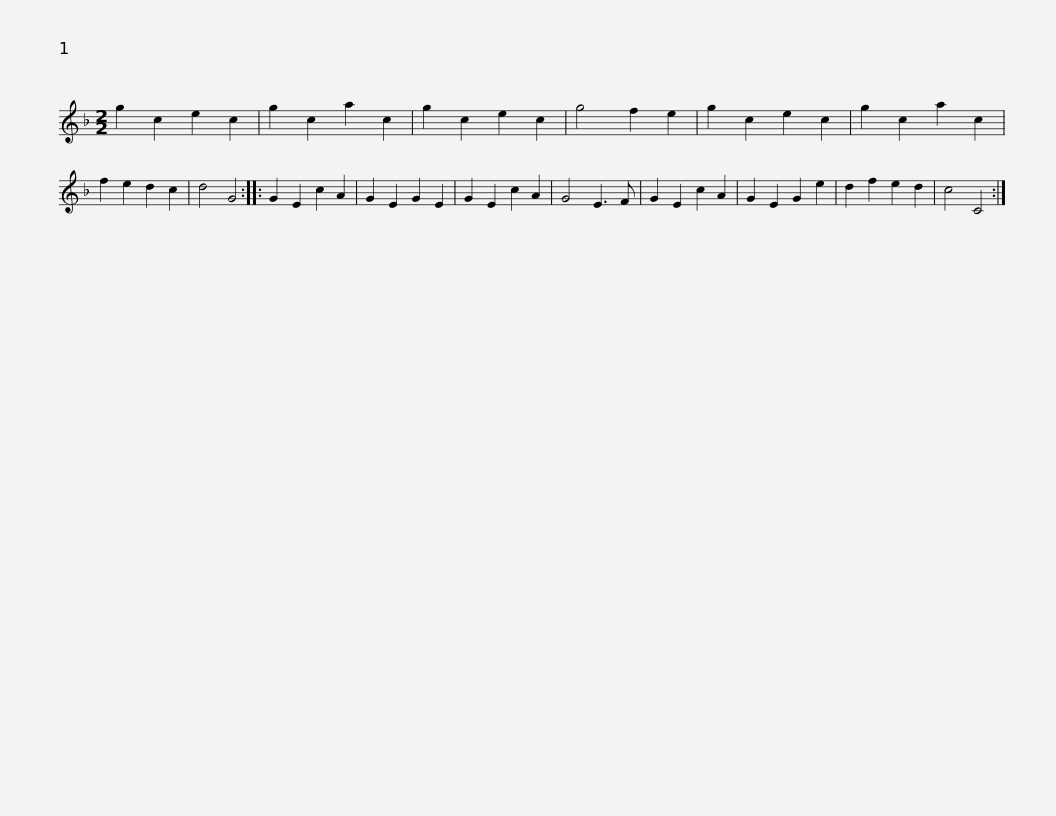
X:1
L:1/8
M:2/2
I:linebreak $
K:F
V:1 treble
V:1
 g2 c2 e2 c2 | g2 c2 a2 c2 | g2 c2 e2 c2 | g4 f2 e2 | g2 c2 e2 c2 | %5
 g2 c2 a2 c2 | f2 e2 d2 c2 | d4 G4 :: G2 E2 c2 A2 | G2 E2 G2 E2 |$ %10
 G2 E2 c2 A2 | G4 E3 F | G2 E2 c2 A2 | G2 E2 G2 e2 | d2 f2 e2 d2 | %15
 c4 C4 :| %16
